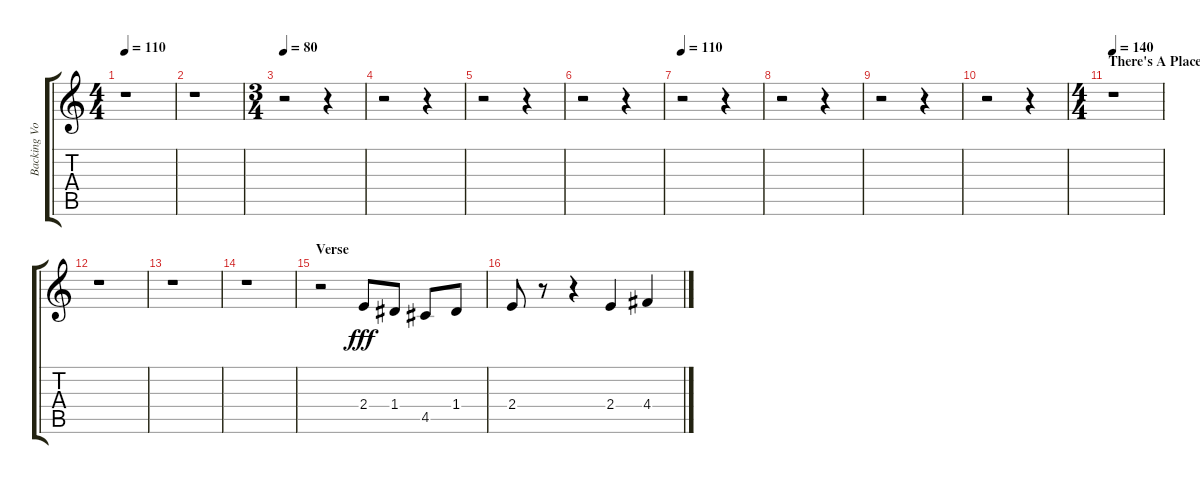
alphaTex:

\track ("Backing Vocals" "Backing Vo") {instrument acousticguitarnylon}
\staff {score tabs}
\tuning (E4 B3 G3 D3 A2 E2) {hide}
\ts (4 4)
\tempo 110
\clef g2
\ks c
r.1{dy fff} |
r.1 |
\ts (3 4)
\tempo 80
r.2 r.4 |
r.2 r.4 |
r.2 r.4 |
r.2 r.4 |
\tempo 110
r.2 r.4 |
r.2 r.4 |
r.2 r.4 |
r.2 r.4 |
\ts (4 4)
\section ("" "There's A Place - Intro")
\tempo 140
r.1{volume 13 balance 4 instrument tenorsax} |
r.1 |
r.1 |
r.1 |
\section ("" "Verse")
r.2 2.4.8 1.4.8 4.5.8 1.4.8 |
2.4.8 r.8 r.4 2.4.4 4.4.4
